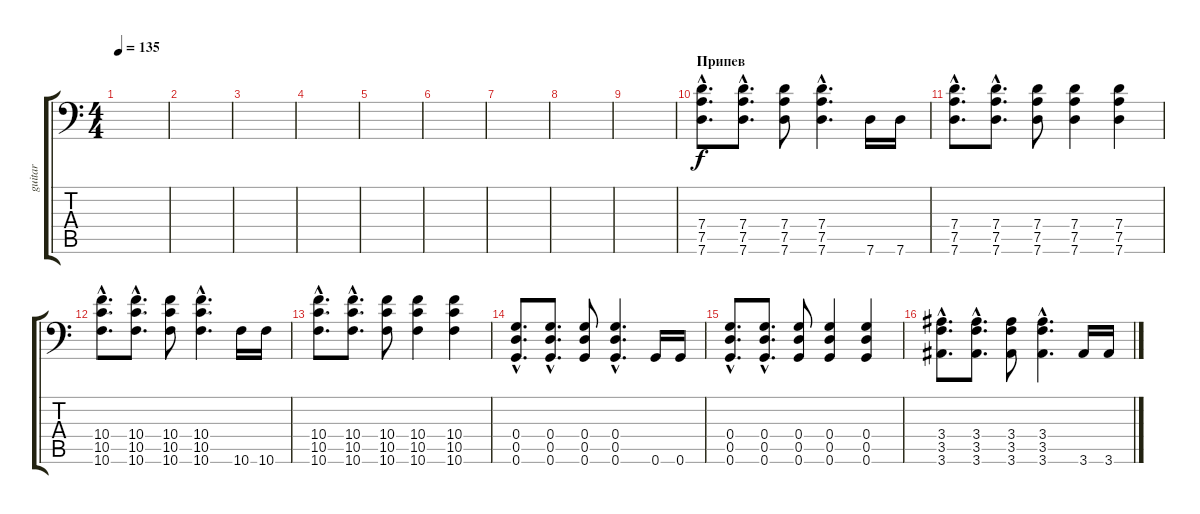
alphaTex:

\track ("guitar" "guitar") {instrument overdrivenguitar}
\staff {score tabs}
\tuning (A3 E3 C3 G2 D2 G1) {hide}
\ts (4 4)
\tempo 135
\clef f4
\ks c
|
|
|
|
|
|
|
|
|
\section ("" "Припев")
(7.4{hac} 7.5{hac} 7.6{hac}).8{d} (7.4{hac} 7.5{hac} 7.6{hac}).8{d} (7.4 7.5 7.6).8 (7.4{hac} 7.5{hac} 7.6{hac}).4{d} 7.6.16 7.6.16 |
(7.4{hac} 7.5{hac} 7.6{hac}).8{d} (7.4{hac} 7.5{hac} 7.6{hac}).8{d} (7.4 7.5 7.6).8 (7.4 7.5 7.6).4 (7.4 7.5 7.6).4 |
(10.4{hac} 10.5{hac} 10.6{hac}).8{d} (10.4{hac} 10.5{hac} 10.6{hac}).8{d} (10.4 10.5 10.6).8 (10.4{hac} 10.5{hac} 10.6{hac}).4{d} 10.6.16 10.6.16 |
(10.4{hac} 10.5{hac} 10.6{hac}).8{d} (10.4{hac} 10.5{hac} 10.6{hac}).8{d} (10.4 10.5 10.6).8 (10.4 10.5 10.6).4 (10.4 10.5 10.6).4 |
(0.4{hac} 0.5{hac} 0.6{hac}).8{d} (0.4{hac} 0.5{hac} 0.6{hac}).8{d} (0.4 0.5 0.6).8 (0.4{hac} 0.5{hac} 0.6{hac}).4{d} 0.6.16 0.6.16 |
(0.4{hac} 0.5{hac} 0.6{hac}).8{d} (0.4{hac} 0.5{hac} 0.6{hac}).8{d} (0.4 0.5 0.6).8 (0.4 0.5 0.6).4 (0.4 0.5 0.6).4 |
(3.4{hac} 3.5{hac} 3.6{hac}).8{d} (3.4{hac} 3.5{hac} 3.6{hac}).8{d} (3.4 3.5 3.6).8 (3.4{hac} 3.5{hac} 3.6{hac}).4{d} 3.6.16 3.6.16
